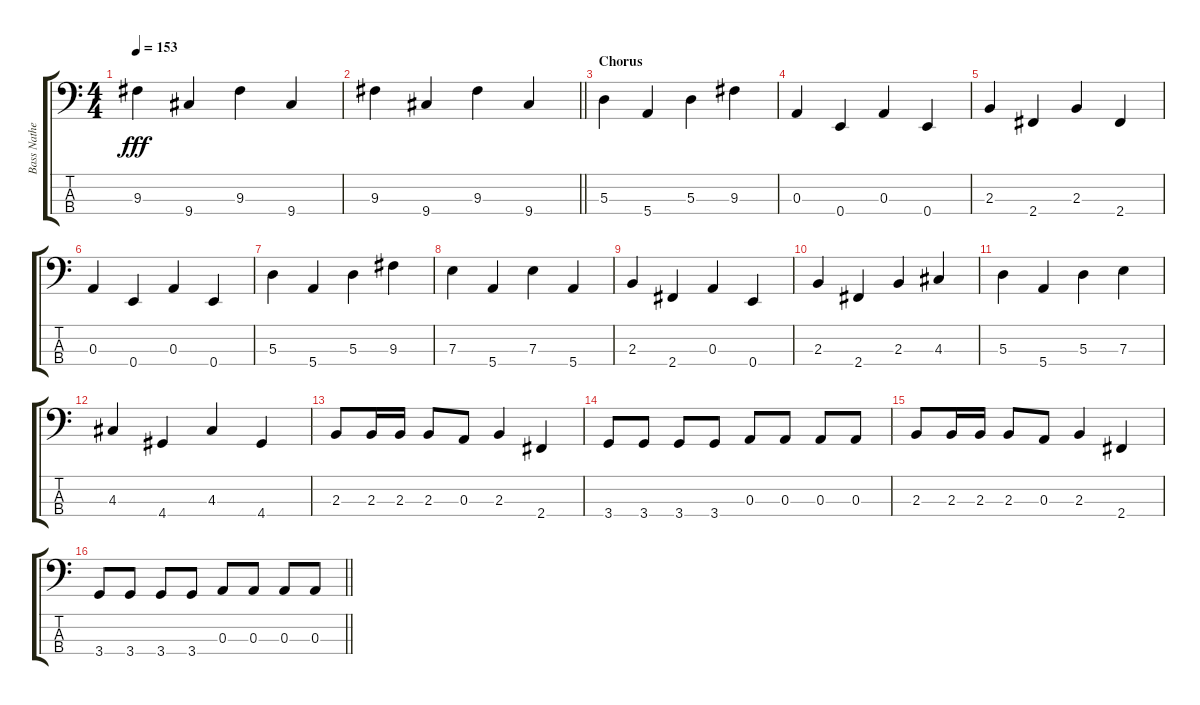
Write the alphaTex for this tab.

\track ("Bass Nathen Maxwell" "Bass Nathe") {instrument electricbasspick}
\staff {score tabs}
\tuning (G2 D2 A1 E1) {hide}
\ts (4 4)
\tempo 153
\clef f4
\ks c
9.3.4{dy fff} 9.4.4 9.3.4 9.4.4 |
\barLineRight lightlight
9.3.4 9.4.4 9.3.4 9.4.4 |
\section ("" "Chorus")
5.3.4 5.4.4 5.3.4 9.3.4 |
0.3.4 0.4.4 0.3.4 0.4.4 |
2.3.4 2.4.4 2.3.4 2.4.4 |
0.3.4 0.4.4 0.3.4 0.4.4 |
5.3.4 5.4.4 5.3.4 9.3.4 |
7.3.4 5.4.4 7.3.4 5.4.4 |
2.3.4 2.4.4 0.3.4 0.4.4 |
2.3.4 2.4.4 2.3.4 4.3.4 |
5.3.4 5.4.4 5.3.4 7.3.4 |
4.3.4 4.4.4 4.3.4 4.4.4 |
2.3.8 2.3.16 2.3.16 2.3.8 0.3.8 2.3.4 2.4.4 |
3.4.8 3.4.8 3.4.8 3.4.8 0.3.8 0.3.8 0.3.8 0.3.8 |
2.3.8 2.3.16 2.3.16 2.3.8 0.3.8 2.3.4 2.4.4 |
\barLineRight lightlight
3.4.8 3.4.8 3.4.8 3.4.8 0.3.8 0.3.8 0.3.8 0.3.8
